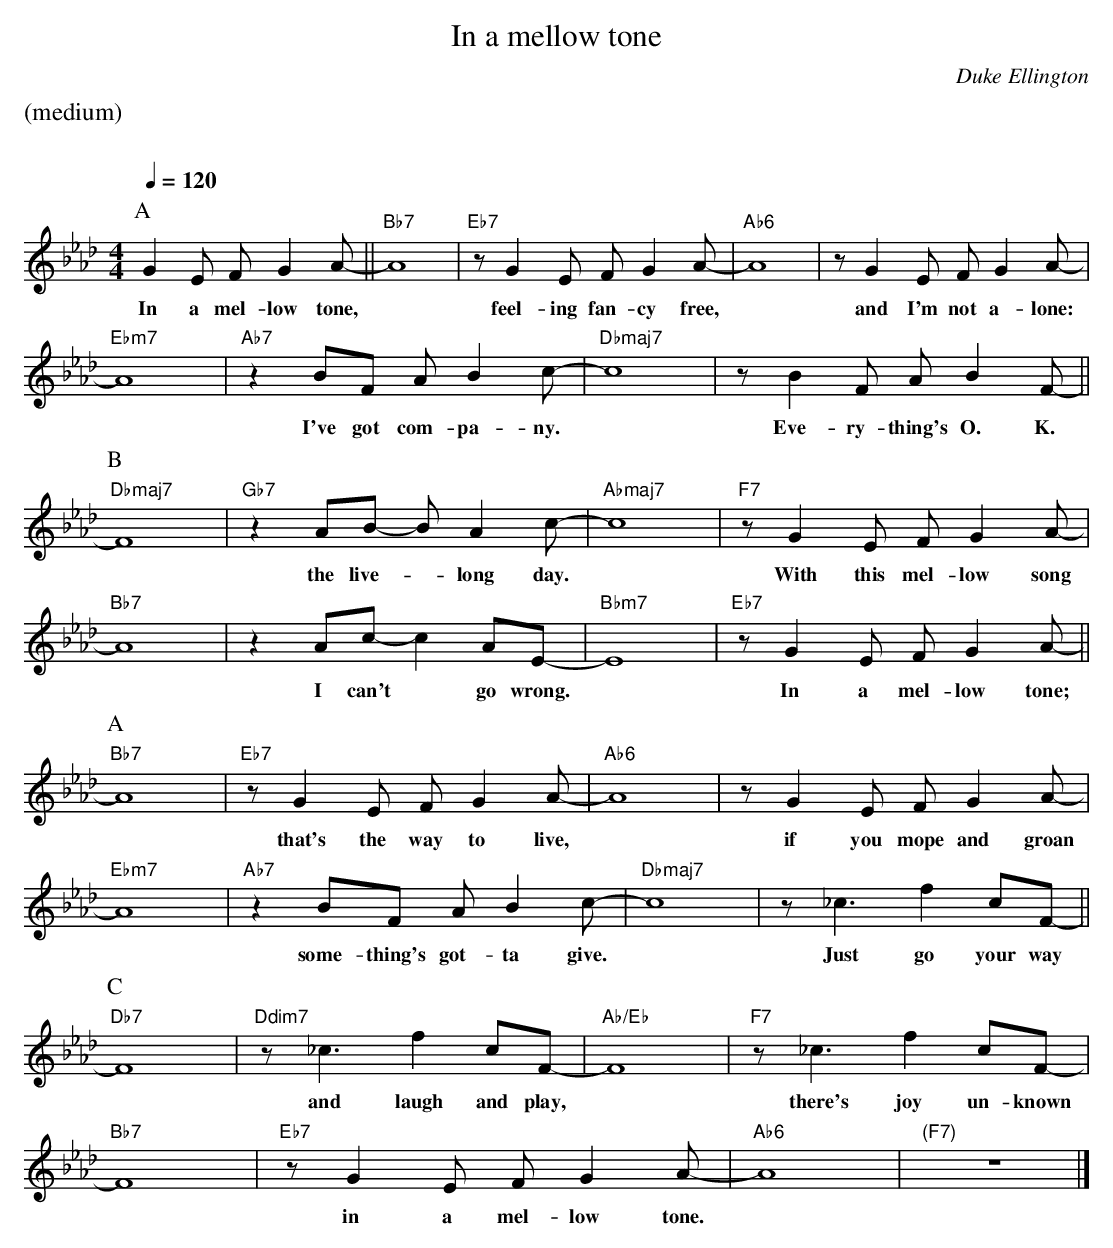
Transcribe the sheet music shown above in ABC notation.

X:1
T: In a mellow tone
M:4/4
L:1/4
C:Duke Ellington
Q:1/4=120
K:Ab
%%text (medium)
%%vskip 20
P: A
GE/2 F/2GA/2-||"Bb7"A4|"Eb7"z/2GE/2 F/2GA/2-|"Ab6"A4|z/2GE/2 F/2GA/2-|
w:In a mel-low tone, * feel-ing fan-cy free, * and I'm not a-lone:
"Ebm7"A4|"Ab7"zB/2F/2 A/2Bc/2-|"Dbmaj7"c4|z/BF/ A/BF/-||
w:* I've got com-pa-ny. * Eve-ry-thing's O. K.
P: B
"Dbmaj7"F4|"Gb7"zA/2B/2- B/2Ac/2-|"Abmaj7"c4|"F7"z/2GE/2 F/2GA/2-|
w:* the live- * long day. * With this mel-low song
"Bb7"A4|zA/2c/2- cA/2E/2-|"Bbm7"E4|"Eb7"z/2GE/2 F/2GA/2-||
w:* I can't * go wrong. * In a mel-low tone;
P: A
"Bb7"A4|"Eb7"z/2GE/2 F/2GA/2-|"Ab6"A4|z/2GE/2 F/2GA/2-|
w:* that's the way to live, * if you mope and groan
"Ebm7"A4|"Ab7"zB/2F/2 A/2Bc/2-|"Dbmaj7"c4|z<_c fc/2F/2-||
w:* some-thing's got-ta give. * Just go your way
P: C
"Db7"F4|"Ddim7"z<_c fc/2F/2-|"Ab/Eb"F4|"F7"z<_c fc/2F/2-|
w:* and laugh and play, * there's joy un-known
"Bb7"F4|"Eb7"z/2GE/2 F/2GA/2-|"Ab6"A4|"(F7)"z4|]
w:* in a mel-low tone.*
